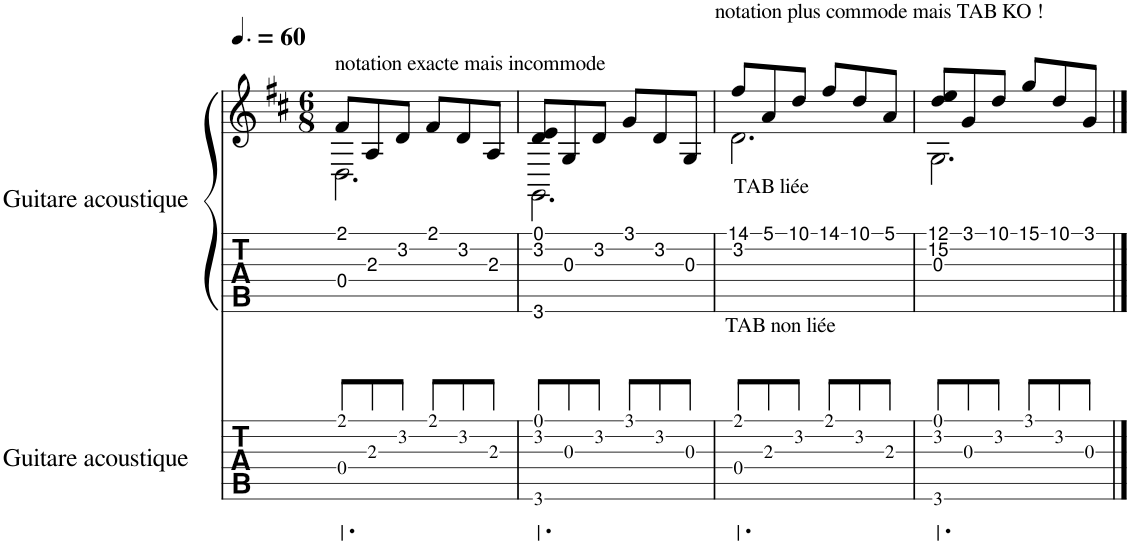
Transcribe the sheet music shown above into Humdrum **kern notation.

**kern	**kern	**kern
*part2	*part1	*part1
*staff3	*staff2	*staff1
*I"Guitare acoustique	*I"Guitare acoustique	*
*I'Guit.	*I'Guit.	*
*stria6	*stria6	*
*	*	*clefG2
*k[f#c#]	*k[f#c#]	*k[f#c#]
*M6/8	*M6/8	*M6/8
*MM90	*MM90	*MM90
=1	=1	=1
*^	*^	*^
!	!	!	!	!LO:TX:a:t=notation exacte mais incommode	!
8f#/L	2.D\	8f#L	2.D	8f#/L	2.D\
8A/	.	8A	.	8A/	.
8d/J	.	8dJ	.	8d/J	.
8f#/L	.	8f#L	.	8f#/L	.
8d/	.	8d	.	8d/	.
8A/J	.	8AJ	.	8A/J	.
=2	=2	=2	=2	=2	=2
8d/ 8e/L	2.GG\	8d\ 8e\L	2.GG	8d/ 8e/L	2.GG\
8G/	.	8G	.	8G/	.
8d/J	.	8dJ	.	8d/J	.
8g/L	.	8gL	.	8g/L	.
8d/	.	8d	.	8d/	.
8G/J	.	8GJ	.	8G/J	.
=3	=3	=3	=3	=3	=3
!	!	!	!	!LO:TX:a:t=notation plus commode mais TAB KO !	!
!	!	!LO:TX:a:t=TAB liée	!	!	!
!LO:TX:a:t=TAB non liée	!	!	!	!	!
8f#/L	2.D\	8ff#L	2.d	8ff#/L	2.d\
8A/	.	8a	.	8a/	.
8d/J	.	8ddJ	.	8dd/J	.
8f#/L	.	8ff#L	.	8ff#/L	.
8d/	.	8dd	.	8dd/	.
8A/J	.	8aJ	.	8a/J	.
=4	=4	=4	=4	=4	=4
8d/ 8e/L	2.GG\	8dd\ 8ee\L	2.G	8dd/ 8ee/L	2.G\
8G/	.	8g	.	8g/	.
8d/J	.	8ddJ	.	8dd/J	.
8g/L	.	8ggL	.	8gg/L	.
8d/	.	8dd	.	8dd/	.
8G/J	.	8gJ	.	8g/J	.
*v	*v	*	*	*	*
*	*v	*v	*	*
*	*	*v	*v
==	==	==
*-	*-	*-
